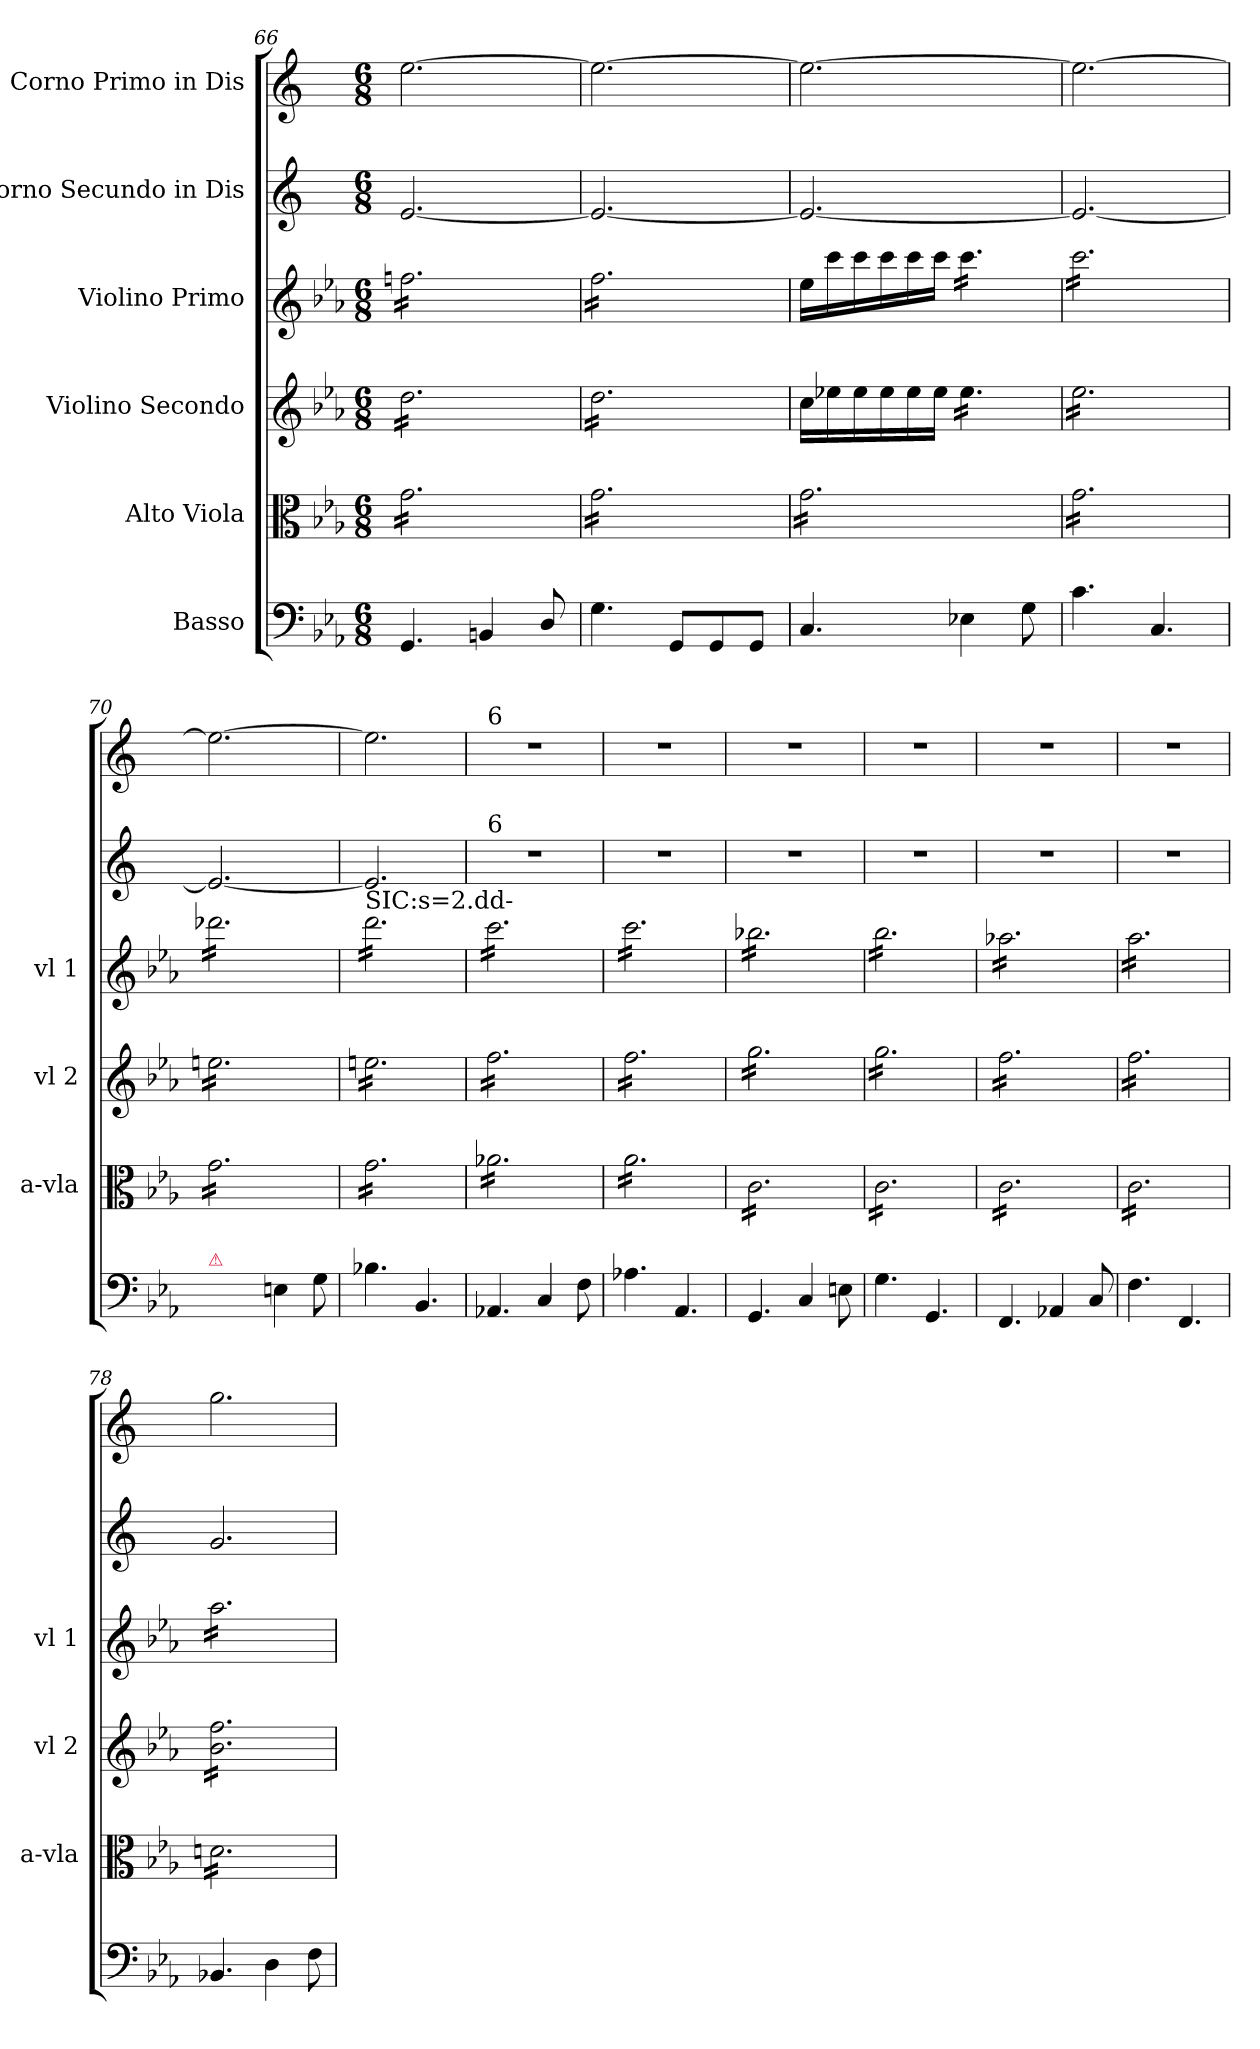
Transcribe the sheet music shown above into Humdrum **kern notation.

**kern	**kern	**kern	**kern	**kern	**dynam	**kern	**dynam
*part6	*part5	*part4	*part3	*part2	*part2	*part1	*part1
*staff6	*staff5	*staff4	*staff3	*staff2	*staff2	*staff1	*staff1
*I"Basso	*I"Alto Viola	*I"Violino Secondo	*I"Violino Primo	*I"Corno Secundo in Dis	*	*I"Corno Primo in Dis	*
*	*I'a-vla	*I'vl 2	*I'vl 1	*	*	*	*
*clefF4	*clefC3	*clefG2	*clefG2	*clefG2	*	*clefG2	*
*	*	*	*	*ITrd5c9	*	*ITrd5c9	*
*k[b-e-a-]	*k[b-e-a-]	*k[b-e-a-]	*k[b-e-a-]	*k[b-e-a-]	*	*k[b-e-a-]	*
*E-:	*E-:	*E-:	*E-:	*E-:	*	*E-:	*
*M6/8	*M6/8	*M6/8	*M6/8	*M6/8	*	*M6/8	*
=66	=66	=66	=66	=66	=66	=66	=66
*	*tremolo	*	*	*	*	*	*
*	*	*tremolo	*	*	*	*	*
*	*	*	*tremolo	*	*	*	*
4.GG/	16g\LL	16dd\LL	16ffn\LL	[2.G/	.	[2.g\	.
.	16g\	16dd\	16ffn\	.	.	.	.
.	16g\	16dd\	16ffn\	.	.	.	.
.	16g\	16dd\	16ffn\	.	.	.	.
.	16g\	16dd\	16ffn\	.	.	.	.
.	16g\	16dd\	16ffn\	.	.	.	.
4BBn/	16g\	16dd\	16ffn\	.	.	.	.
.	16g\	16dd\	16ffn\	.	.	.	.
.	16g\	16dd\	16ffn\	.	.	.	.
.	16g\	16dd\	16ffn\	.	.	.	.
8D/	16g\	16dd\	16ffn\	.	.	.	.
.	16g\JJ	16dd\JJ	16ffn\JJ	.	.	.	.
=67	=67	=67	=67	=67	=67	=67	=67
4.G\	16g\LL	16dd\LL	16ff\LL	2.G/_	.	2.g\_	.
.	16g\	16dd\	16ff\	.	.	.	.
.	16g\	16dd\	16ff\	.	.	.	.
.	16g\	16dd\	16ff\	.	.	.	.
.	16g\	16dd\	16ff\	.	.	.	.
.	16g\	16dd\	16ff\	.	.	.	.
8GG/L	16g\	16dd\	16ff\	.	.	.	.
.	16g\	16dd\	16ff\	.	.	.	.
8GG/	16g\	16dd\	16ff\	.	.	.	.
.	16g\	16dd\	16ff\	.	.	.	.
8GG/J	16g\	16dd\	16ff\	.	.	.	.
.	16g\JJ	16dd\JJ	16ff\JJ	.	.	.	.
*	*	*	*Xtremolo	*	*	*	*
*	*	*Xtremolo	*	*	*	*	*
=68	=68	=68	=68	=68	=68	=68	=68
4.C/	16g\LL	16cc\LL	16ee-\LL	2.G/_	.	2.g\_	.
.	16g\	16ee-X\	16ccc\	.	.	.	.
.	16g\	16ee-\	16ccc\	.	.	.	.
.	16g\	16ee-\	16ccc\	.	.	.	.
.	16g\	16ee-\	16ccc\	.	.	.	.
.	16g\	16ee-\JJ	16ccc\JJ	.	.	.	.
*	*	*tremolo	*	*	*	*	*
*	*	*	*tremolo	*	*	*	*
4E-X\	16g\	16ee-\LL	16ccc\LL	.	.	.	.
.	16g\	16ee-\	16ccc\	.	.	.	.
.	16g\	16ee-\	16ccc\	.	.	.	.
.	16g\	16ee-\	16ccc\	.	.	.	.
8G\	16g\	16ee-\	16ccc\	.	.	.	.
.	16g\JJ	16ee-\JJ	16ccc\JJ	.	.	.	.
=69	=69	=69	=69	=69	=69	=69	=69
4.c\	16g\LL	16ee-\LL	16ccc\LL	2.G/_	.	2.g\_	.
.	16g\	16ee-\	16ccc\	.	.	.	.
.	16g\	16ee-\	16ccc\	.	.	.	.
.	16g\	16ee-\	16ccc\	.	.	.	.
.	16g\	16ee-\	16ccc\	.	.	.	.
.	16g\	16ee-\	16ccc\	.	.	.	.
4.C/	16g\	16ee-\	16ccc\	.	.	.	.
.	16g\	16ee-\	16ccc\	.	.	.	.
.	16g\	16ee-\	16ccc\	.	.	.	.
.	16g\	16ee-\	16ccc\	.	.	.	.
.	16g\	16ee-\	16ccc\	.	.	.	.
.	16g\JJ	16ee-\JJ	16ccc\JJ	.	.	.	.
=70	=70	=70	=70	=70	=70	=70	=70
!LO:TX:a:color=crimson:t=⚠	!	!	!	!	!	!	!
4ryy	16g\LL	16een\LL	16ddd-X\LL	2.G/_	.	2.g\_	.
.	16g\	16een\	16ddd-X\	.	.	.	.
.	16g\	16een\	16ddd-X\	.	.	.	.
.	16g\	16een\	16ddd-X\	.	.	.	.
8ryy	16g\	16een\	16ddd-X\	.	.	.	.
.	16g\	16een\	16ddd-X\	.	.	.	.
4En\	16g\	16een\	16ddd-X\	.	.	.	.
.	16g\	16een\	16ddd-X\	.	.	.	.
.	16g\	16een\	16ddd-X\	.	.	.	.
.	16g\	16een\	16ddd-X\	.	.	.	.
8G\	16g\	16een\	16ddd-X\	.	.	.	.
.	16g\JJ	16een\JJ	16ddd-X\JJ	.	.	.	.
=71	=71	=71	=71	=71	=71	=71	=71
!	!	!	!LO:TX:a:t=SIC&colon;s=2.dd-	!	!	!	!
4.B-X\	16g\LL	16een\LL	16ddd\LL	2.G/]	.	2.g\]	.
.	16g\	16een\	16ddd\	.	.	.	.
.	16g\	16een\	16ddd\	.	.	.	.
.	16g\	16een\	16ddd\	.	.	.	.
.	16g\	16een\	16ddd\	.	.	.	.
.	16g\	16een\	16ddd\	.	.	.	.
4.BB-/	16g\	16een\	16ddd\	.	.	.	.
.	16g\	16een\	16ddd\	.	.	.	.
.	16g\	16een\	16ddd\	.	.	.	.
.	16g\	16een\	16ddd\	.	.	.	.
.	16g\	16een\	16ddd\	.	.	.	.
.	16g\JJ	16een\JJ	16ddd\JJ	.	.	.	.
=72	=72	=72	=72	=72	=72	=72	=72
!	!	!	!	!	!	!LO:TX:a:t=6	!
!	!	!	!	!LO:TX:a:t=6	!	!	!
4.AA-X/	16a-X\LL	16ff\LL	16ccc\LL	2.r	.	2.r	.
.	16a-X\	16ff\	16ccc\	.	.	.	.
.	16a-X\	16ff\	16ccc\	.	.	.	.
.	16a-X\	16ff\	16ccc\	.	.	.	.
.	16a-X\	16ff\	16ccc\	.	.	.	.
.	16a-X\	16ff\	16ccc\	.	.	.	.
4C/	16a-X\	16ff\	16ccc\	.	.	.	.
.	16a-X\	16ff\	16ccc\	.	.	.	.
.	16a-X\	16ff\	16ccc\	.	.	.	.
.	16a-X\	16ff\	16ccc\	.	.	.	.
8F\	16a-X\	16ff\	16ccc\	.	.	.	.
.	16a-X\JJ	16ff\JJ	16ccc\JJ	.	.	.	.
=73	=73	=73	=73	=73	=73	=73	=73
4.A-X\	16a-\LL	16ff\LL	16ccc\LL	2.r	.	2.r	.
.	16a-\	16ff\	16ccc\	.	.	.	.
.	16a-\	16ff\	16ccc\	.	.	.	.
.	16a-\	16ff\	16ccc\	.	.	.	.
.	16a-\	16ff\	16ccc\	.	.	.	.
.	16a-\	16ff\	16ccc\	.	.	.	.
4.AA-/	16a-\	16ff\	16ccc\	.	.	.	.
.	16a-\	16ff\	16ccc\	.	.	.	.
.	16a-\	16ff\	16ccc\	.	.	.	.
.	16a-\	16ff\	16ccc\	.	.	.	.
.	16a-\	16ff\	16ccc\	.	.	.	.
.	16a-\JJ	16ff\JJ	16ccc\JJ	.	.	.	.
=74	=74	=74	=74	=74	=74	=74	=74
4.GG/	16c\LL	16gg\LL	16bb-X\LL	2.r	.	2.r	.
.	16c\	16gg\	16bb-X\	.	.	.	.
.	16c\	16gg\	16bb-X\	.	.	.	.
.	16c\	16gg\	16bb-X\	.	.	.	.
.	16c\	16gg\	16bb-X\	.	.	.	.
.	16c\	16gg\	16bb-X\	.	.	.	.
4C/	16c\	16gg\	16bb-X\	.	.	.	.
.	16c\	16gg\	16bb-X\	.	.	.	.
.	16c\	16gg\	16bb-X\	.	.	.	.
.	16c\	16gg\	16bb-X\	.	.	.	.
8En\	16c\	16gg\	16bb-X\	.	.	.	.
.	16c\JJ	16gg\JJ	16bb-X\JJ	.	.	.	.
=75	=75	=75	=75	=75	=75	=75	=75
4.G\	16c\LL	16gg\LL	16bb-\LL	2.r	.	2.r	.
.	16c\	16gg\	16bb-\	.	.	.	.
.	16c\	16gg\	16bb-\	.	.	.	.
.	16c\	16gg\	16bb-\	.	.	.	.
.	16c\	16gg\	16bb-\	.	.	.	.
.	16c\	16gg\	16bb-\	.	.	.	.
4.GG/	16c\	16gg\	16bb-\	.	.	.	.
.	16c\	16gg\	16bb-\	.	.	.	.
.	16c\	16gg\	16bb-\	.	.	.	.
.	16c\	16gg\	16bb-\	.	.	.	.
.	16c\	16gg\	16bb-\	.	.	.	.
.	16c\JJ	16gg\JJ	16bb-\JJ	.	.	.	.
=76	=76	=76	=76	=76	=76	=76	=76
4.FF/	16c\LL	16ff\LL	16aa-X\LL	2.r	.	2.r	.
.	16c\	16ff\	16aa-X\	.	.	.	.
.	16c\	16ff\	16aa-X\	.	.	.	.
.	16c\	16ff\	16aa-X\	.	.	.	.
.	16c\	16ff\	16aa-X\	.	.	.	.
.	16c\	16ff\	16aa-X\	.	.	.	.
4AA-X/	16c\	16ff\	16aa-X\	.	.	.	.
.	16c\	16ff\	16aa-X\	.	.	.	.
.	16c\	16ff\	16aa-X\	.	.	.	.
.	16c\	16ff\	16aa-X\	.	.	.	.
8C/	16c\	16ff\	16aa-X\	.	.	.	.
.	16c\JJ	16ff\JJ	16aa-X\JJ	.	.	.	.
=77	=77	=77	=77	=77	=77	=77	=77
4.F\	16c\LL	16ff\LL	16aa-\LL	2.r	.	2.r	.
.	16c\	16ff\	16aa-\	.	.	.	.
.	16c\	16ff\	16aa-\	.	.	.	.
.	16c\	16ff\	16aa-\	.	.	.	.
.	16c\	16ff\	16aa-\	.	.	.	.
.	16c\	16ff\	16aa-\	.	.	.	.
4.FF/	16c\	16ff\	16aa-\	.	.	.	.
.	16c\	16ff\	16aa-\	.	.	.	.
.	16c\	16ff\	16aa-\	.	.	.	.
.	16c\	16ff\	16aa-\	.	.	.	.
.	16c\	16ff\	16aa-\	.	.	.	.
.	16c\JJ	16ff\JJ	16aa-\JJ	.	.	.	.
=78	=78	=78	=78	=78	=78	=78	=78
!	!	!	!	!	!LO:DY:b	!	!LO:DY:b
4.BB-X/	16dn\LL	16b-\ 16ff\LL	16aa-\LL	2.B-/	for	2.b-\	for
.	16dn\	16b-\ 16ff\	16aa-\	.	.	.	.
.	16dn\	16b-\ 16ff\	16aa-\	.	.	.	.
.	16dn\	16b-\ 16ff\	16aa-\	.	.	.	.
.	16dn\	16b-\ 16ff\	16aa-\	.	.	.	.
.	16dn\	16b-\ 16ff\	16aa-\	.	.	.	.
4D\	16dn\	16b-\ 16ff\	16aa-\	.	.	.	.
.	16dn\	16b-\ 16ff\	16aa-\	.	.	.	.
.	16dn\	16b-\ 16ff\	16aa-\	.	.	.	.
.	16dn\	16b-\ 16ff\	16aa-\	.	.	.	.
8F\	16dn\	16b-\ 16ff\	16aa-\	.	.	.	.
.	16dn\JJ	16b-\ 16ff\JJ	16aa-\JJ	.	.	.	.
*	*	*	*Xtremolo	*	*	*	*
*	*	*Xtremolo	*	*	*	*	*
*	*Xtremolo	*	*	*	*	*	*
=	=	=	=	=	=	=	=
*-	*-	*-	*-	*-	*-	*-	*-
